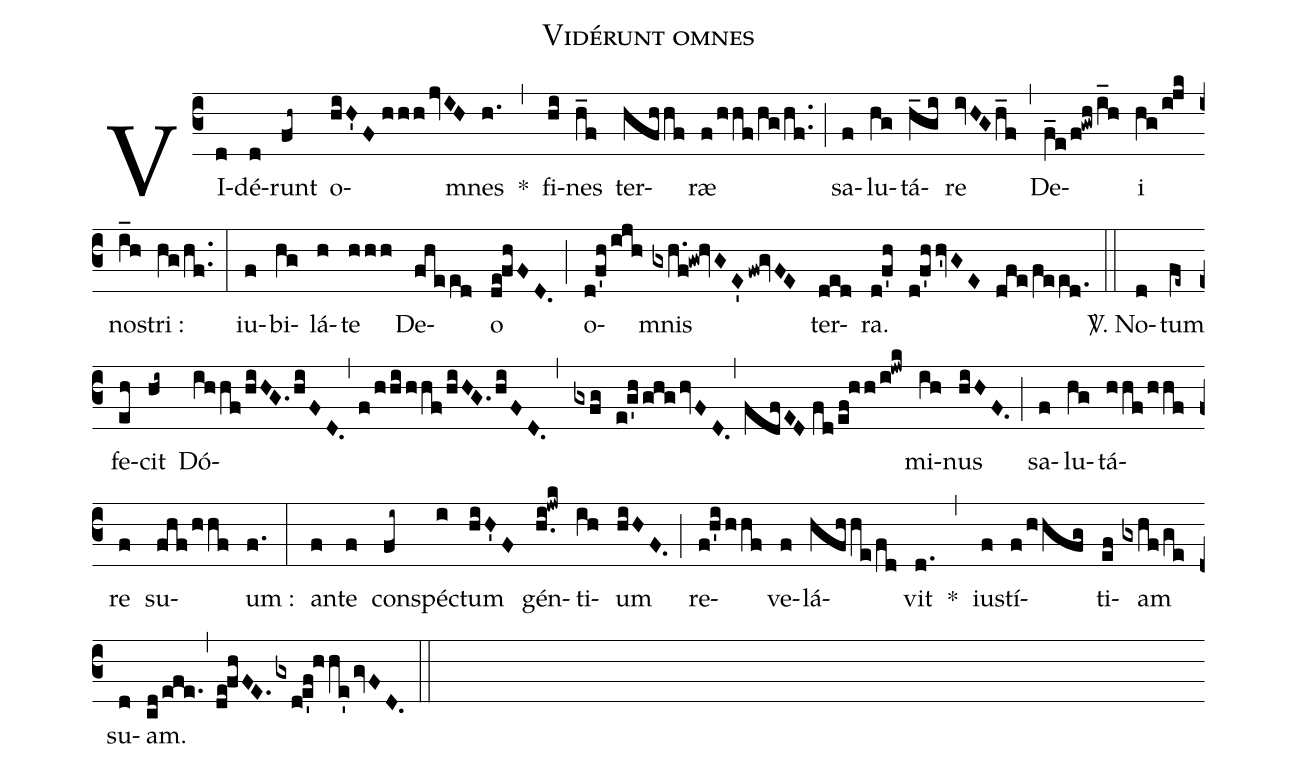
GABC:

name:Vidérunt omnes;
%%
(c3) VI(d)dé(d)runt(fh~) o(hiH'F//hhhjvIH)mnes(h.) *(,) fi(hi)nes(h_f) ter(hfhhf)ræ(f/hhf/hg/hf..) (;) sa(f)lu(hg)tá(h_gi)re(ivHGh_f) (,) De(f_e/f!gwh/i_h)i(hg/i!jk) no(i_h)stri :(hg/hf..) (:)
iu(f)bi(hg)lá(h)te(hhh) De(fheed)o(de!fhFD.) (;) o(d!f'h/ijh)mnis(gxh.f!gw!hvGE'fw!gvFE) ter(ded)ra.(d!f'h d!f'hhv'GE dfe/feed.) (::)

<sp>V/</sp>. No(d)tum(fe~) fe(eh)cit(hi~) Dó(ihhf/hiHG.hiFD.,f/hhi/hhf/hiHG.hiFD.,gxfg e!g'h/ghghvFD.,fdfED//fd/ef!hh/i!jwk)mi(ih)nus(hiHF.) (;) sa(f)lu(hg)tá(hhf/hhf)re(f) su(fhf/hhf)um :(f.) (:)
an(f)te(f) con(fi~)spé(i)ctum(hiH'F) gén(h.i!jwk)ti(ih)um(hiHF.) (;) re(f!h'i/hhf)ve(f)lá(hfhhe/fd)vit(d.) *(,) iu(f)stí(f/hhfg)ti(ef)am(gxhf/ge) su(d)am.(cd/efe.,de!fhFE.gxd!e'f!hhe'gvFD.) (::)
